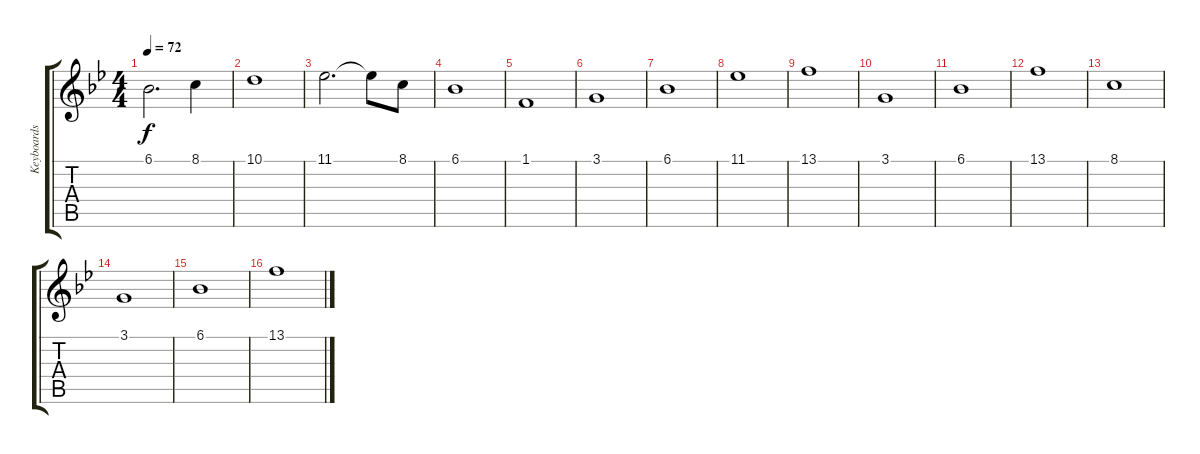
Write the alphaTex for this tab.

\track ("Keyboards" "Keyboards") {instrument stringensemble1}
\staff {score tabs}
\tuning (E4 B3 G3 D3 A2 E2) {hide}
\ts (4 4)
\tempo 72
\clef g2
\ks gminor
6.1.2{d dy f} 8.1.4 |
10.1.1 |
11.1.2{d} 11.1{t}.8 8.1.8 |
6.1.1 |
1.1.1 |
3.1.1 |
6.1.1 |
11.1.1 |
13.1.1 |
3.1.1{instrument stringensemble1} |
6.1.1 |
13.1.1 |
8.1.1 |
3.1.1 |
6.1.1 |
13.1.1{volume 9}
